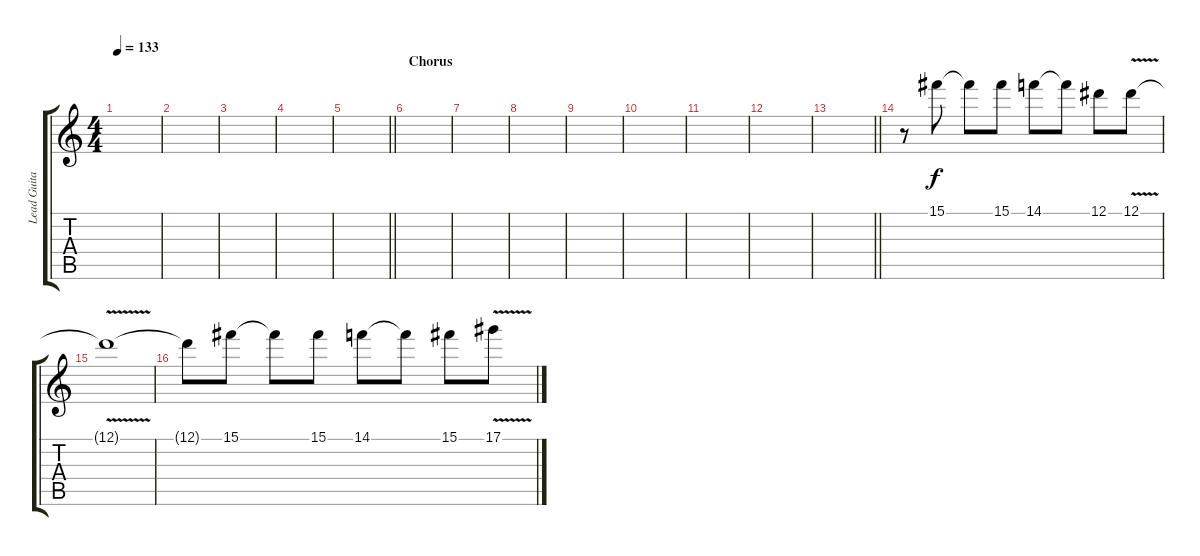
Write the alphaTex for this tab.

\track ("Lead Guitar" "Lead Guita") {instrument distortionguitar}
\staff {score tabs}
\tuning (Eb4 Bb3 Gb3 Db3 Ab2 Db2) {hide}
\ts (4 4)
\tempo 133
\clef g2
\ks c
|
|
|
|
\barLineRight lightlight
|
\section ("" "Chorus")
|
|
|
|
|
|
|
\barLineRight lightlight
|
r.8{volume 13} 15.1.8 15.1{t}.8 15.1.8 14.1.8 14.1{t}.8 12.1.8 12.1{v}.8 |
12.1{t}.1 |
12.1{t}.8 15.1.8 15.1{t}.8 15.1.8 14.1.8 14.1{t}.8 15.1.8 17.1{v}.8
